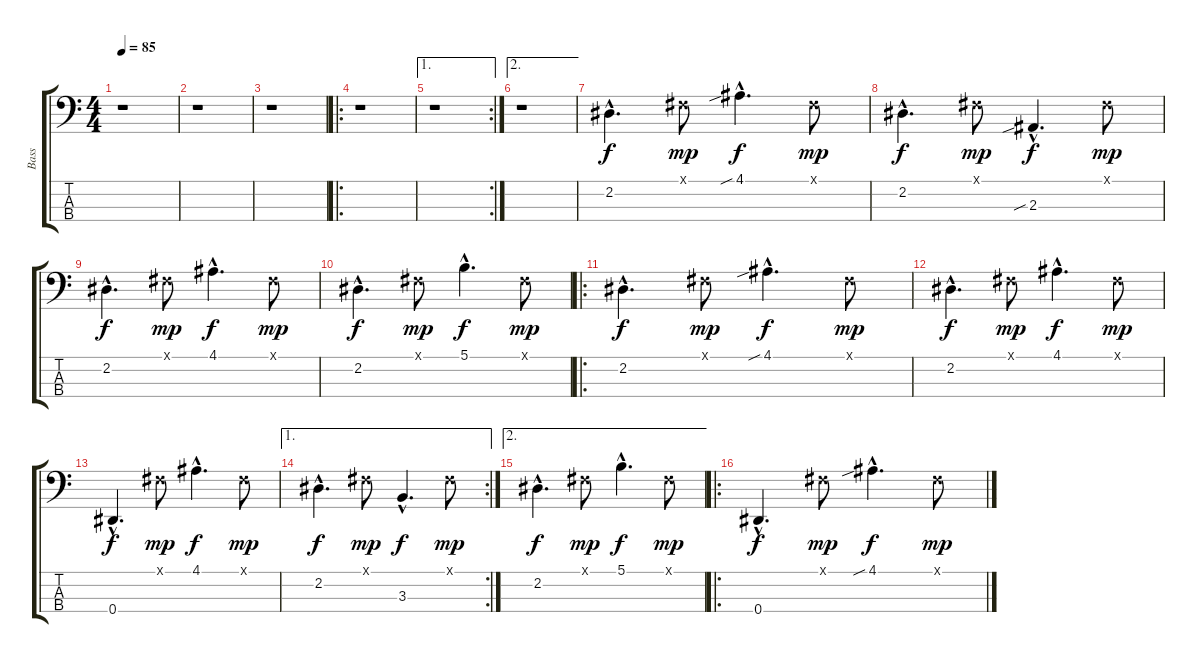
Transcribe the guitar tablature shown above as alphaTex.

\track ("Bass" "Bass") {instrument electricbassfinger}
\staff {score tabs}
\tuning (Gb2 Db2 Ab1 Eb1) {hide}
\ts (4 4)
\tempo 85
\clef f4
\ks c
r.1{dy f instrument electricbassfinger} |
r.1 |
r.1 |
\ro
r.1 |
\ae 1
\rc 2
r.1 |
\ae 2
r.1 |
2.2{hac}.4{d} 0.1{x}.8{dy mp} 4.1{sib hac}.4{d dy f} 0.1{x}.8{dy mp} |
2.2{hac}.4{d dy f} 0.1{x}.8{dy mp} 2.3{sib hac}.4{d dy f} 0.1{x}.8{dy mp} |
2.2{hac}.4{d dy f} 0.1{x}.8{dy mp} 4.1{hac}.4{d dy f} 0.1{x}.8{dy mp} |
2.2{hac}.4{d dy f} 0.1{x}.8{dy mp} 5.1{hac}.4{d dy f} 0.1{x}.8{dy mp} |
\ro
2.2{hac}.4{d dy f} 0.1{x}.8{dy mp} 4.1{sib hac}.4{d dy f} 0.1{x}.8{dy mp} |
2.2{hac}.4{d dy f} 0.1{x}.8{dy mp} 4.1{hac}.4{d dy f} 0.1{x}.8{dy mp} |
0.4{hac}.4{d dy f} 0.1{x}.8{dy mp} 4.1{hac}.4{d dy f} 0.1{x}.8{dy mp} |
\ae 1
\rc 2
2.2{hac}.4{d dy f} 0.1{x}.8{dy mp} 3.3{hac}.4{d dy f} 0.1{x}.8{dy mp} |
\ae 2
2.2{hac}.4{d dy f} 0.1{x}.8{dy mp} 5.1{hac}.4{d dy f} 0.1{x}.8{dy mp} |
\ro
0.4{hac}.4{d dy f} 0.1{x}.8{dy mp} 4.1{sib hac}.4{d dy f} 0.1{x}.8{dy mp}
